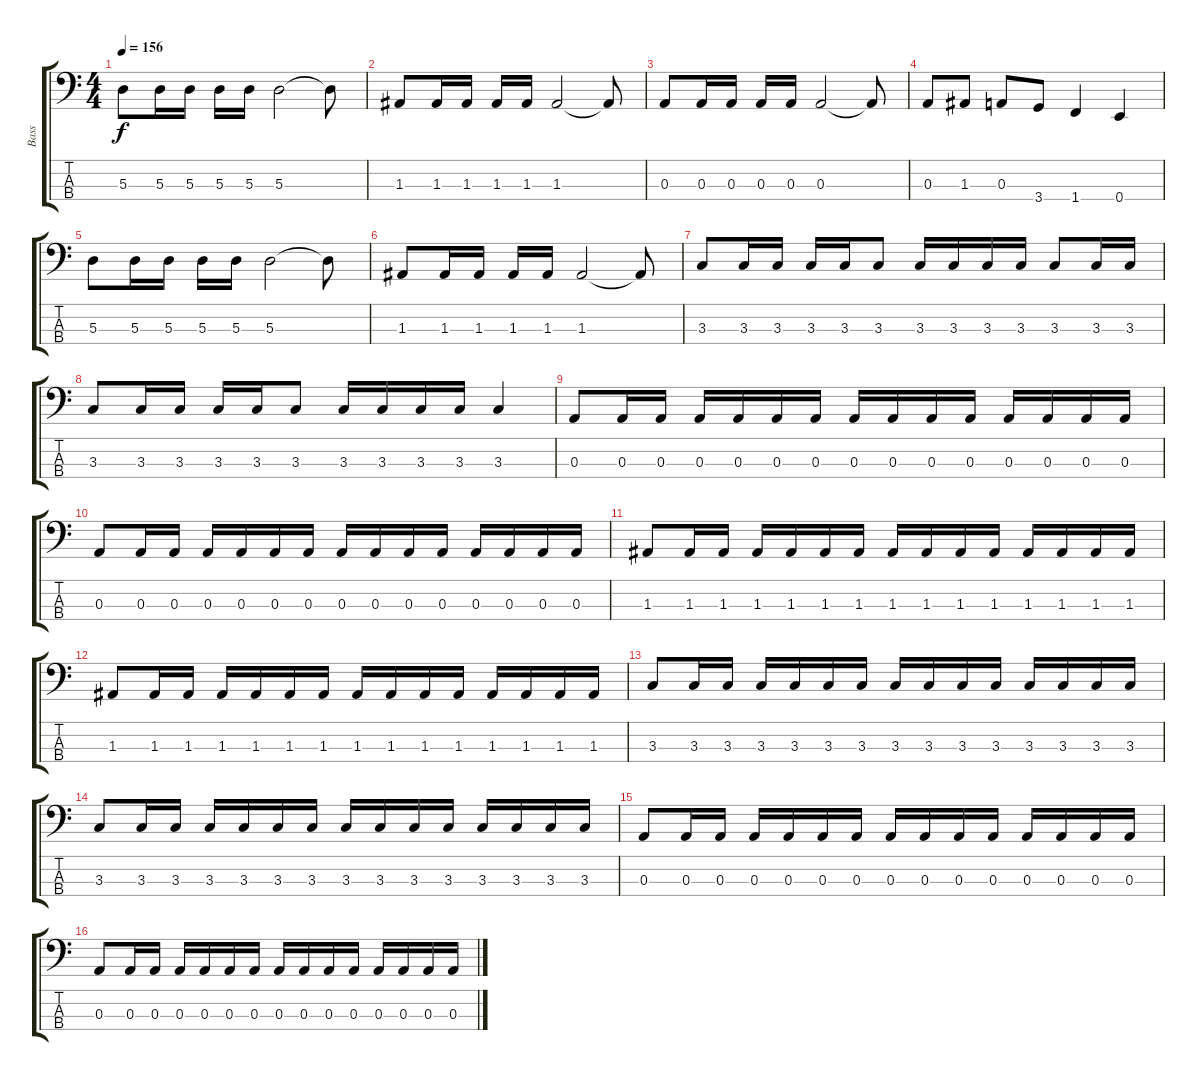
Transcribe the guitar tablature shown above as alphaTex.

\track ("Bass" "Bass") {instrument electricbassfinger}
\staff {score tabs}
\tuning (G2 D2 A1 E1) {hide}
\ts (4 4)
\section ("" "")
\tempo 156
\clef f4
\ks c
5.3.8{dy f} 5.3.16 5.3.16 5.3.16 5.3.16 5.3.2 5.3{t}.8 |
1.3.8 1.3.16 1.3.16 1.3.16 1.3.16 1.3.2 1.3{t}.8 |
0.3.8 0.3.16 0.3.16 0.3.16 0.3.16 0.3.2 0.3{t}.8 |
0.3.8 1.3.8 0.3.8 3.4.8 1.4.4 0.4.4 |
5.3.8 5.3.16 5.3.16 5.3.16 5.3.16 5.3.2 5.3{t}.8 |
1.3.8 1.3.16 1.3.16 1.3.16 1.3.16 1.3.2 1.3{t}.8 |
3.3.8 3.3.16 3.3.16 3.3.16 3.3.16 3.3.8 3.3.16 3.3.16 3.3.16 3.3.16 3.3.8 3.3.16 3.3.16 |
3.3.8 3.3.16 3.3.16 3.3.16 3.3.16 3.3.8 3.3.16 3.3.16 3.3.16 3.3.16 3.3.4 |
0.3.8 0.3.16 0.3.16 0.3.16 0.3.16 0.3.16 0.3.16 0.3.16 0.3.16 0.3.16 0.3.16 0.3.16 0.3.16 0.3.16 0.3.16 |
0.3.8 0.3.16 0.3.16 0.3.16 0.3.16 0.3.16 0.3.16 0.3.16 0.3.16 0.3.16 0.3.16 0.3.16 0.3.16 0.3.16 0.3.16 |
1.3.8 1.3.16 1.3.16 1.3.16 1.3.16 1.3.16 1.3.16 1.3.16 1.3.16 1.3.16 1.3.16 1.3.16 1.3.16 1.3.16 1.3.16 |
1.3.8 1.3.16 1.3.16 1.3.16 1.3.16 1.3.16 1.3.16 1.3.16 1.3.16 1.3.16 1.3.16 1.3.16 1.3.16 1.3.16 1.3.16 |
3.3.8 3.3.16 3.3.16 3.3.16 3.3.16 3.3.16 3.3.16 3.3.16 3.3.16 3.3.16 3.3.16 3.3.16 3.3.16 3.3.16 3.3.16 |
3.3.8 3.3.16 3.3.16 3.3.16 3.3.16 3.3.16 3.3.16 3.3.16 3.3.16 3.3.16 3.3.16 3.3.16 3.3.16 3.3.16 3.3.16 |
0.3.8 0.3.16 0.3.16 0.3.16 0.3.16 0.3.16 0.3.16 0.3.16 0.3.16 0.3.16 0.3.16 0.3.16 0.3.16 0.3.16 0.3.16 |
0.3.8 0.3.16 0.3.16 0.3.16 0.3.16 0.3.16 0.3.16 0.3.16 0.3.16 0.3.16 0.3.16 0.3.16 0.3.16 0.3.16 0.3.16
